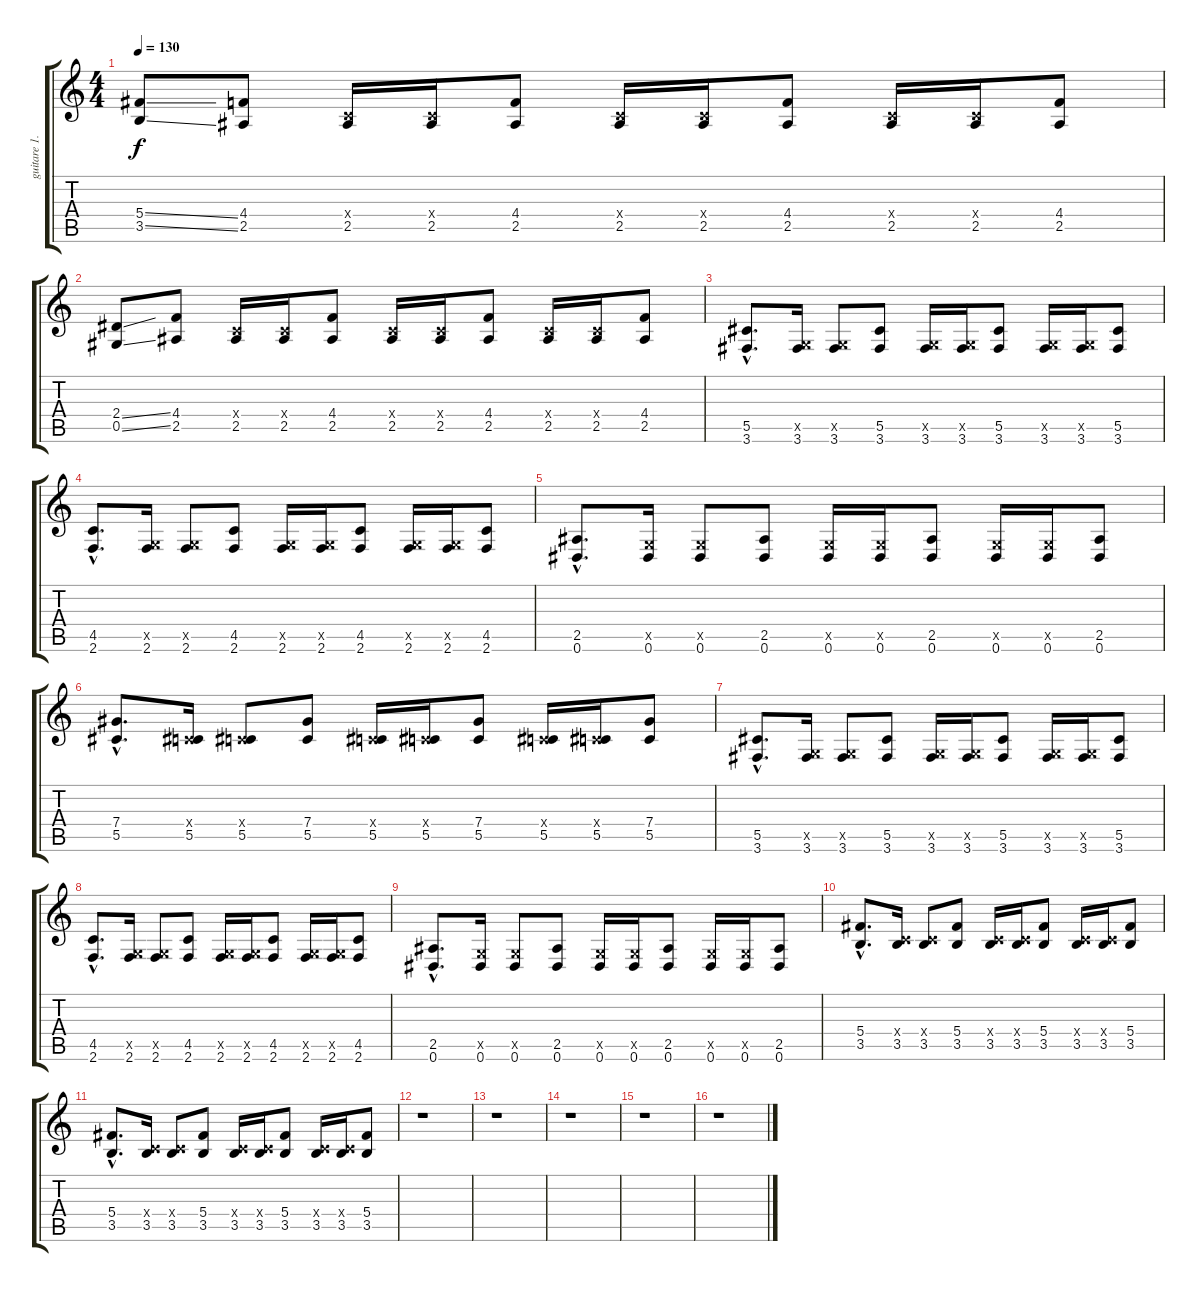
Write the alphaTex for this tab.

\track ("guitare 1." "guitare 1.") {instrument distortionguitar}
\staff {score tabs}
\tuning (Eb4 Bb3 Gb3 Db3 Ab2 Eb2) {hide}
\ts (4 4)
\tempo 130
\clef g2
\ks c
(5.4{ss} 3.5{ss}).8{dy f} (4.4 2.5).8 (-1.4{x} 2.5).16 (-1.4{x} 2.5).16 (4.4 2.5).8 (-1.4{x} 2.5).16 (-1.4{x} 2.5).16 (4.4 2.5).8 (-1.4{x} 2.5).16 (-1.4{x} 2.5).16 (4.4 2.5).8 |
(2.4{ss} 0.5{ss}).8 (4.4 2.5).8 (-1.4{x} 2.5).16 (-1.4{x} 2.5).16 (4.4 2.5).8 (-1.4{x} 2.5).16 (-1.4{x} 2.5).16 (4.4 2.5).8 (-1.4{x} 2.5).16 (-1.4{x} 2.5).16 (4.4 2.5).8 |
(5.5{hac} 3.6{hac}).8{d} (-1.5{x} 3.6).16 (-1.5{x} 3.6).8 (5.5 3.6).8 (-1.5{x} 3.6).16 (-1.5{x} 3.6).16 (5.5 3.6).8 (-1.5{x} 3.6).16 (-1.5{x} 3.6).16 (5.5 3.6).8 |
(4.5{hac} 2.6{hac}).8{d} (-1.5{x} 2.6).16 (-1.5{x} 2.6).8 (4.5 2.6).8 (-1.5{x} 2.6).16 (-1.5{x} 2.6).16 (4.5 2.6).8 (-1.5{x} 2.6).16 (-1.5{x} 2.6).16 (4.5 2.6).8 |
(2.5{hac} 0.6{hac}).8{d} (-1.5{x} 0.6).16 (-1.5{x} 0.6).8 (2.5 0.6).8 (-1.5{x} 0.6).16 (-1.5{x} 0.6).16 (2.5 0.6).8 (-1.5{x} 0.6).16 (-1.5{x} 0.6).16 (2.5 0.6).8 |
(7.4{hac} 5.5{hac}).8{d} (-1.4{x} 5.5).16 (-1.4{x} 5.5).8 (7.4 5.5).8 (-1.4{x} 5.5).16 (-1.4{x} 5.5).16 (7.4 5.5).8 (-1.4{x} 5.5).16 (-1.4{x} 5.5).16 (7.4 5.5).8 |
(5.5{hac} 3.6{hac}).8{d} (-1.5{x} 3.6).16 (-1.5{x} 3.6).8 (5.5 3.6).8 (-1.5{x} 3.6).16 (-1.5{x} 3.6).16 (5.5 3.6).8 (-1.5{x} 3.6).16 (-1.5{x} 3.6).16 (5.5 3.6).8 |
(4.5{hac} 2.6{hac}).8{d} (-1.5{x} 2.6).16 (-1.5{x} 2.6).8 (4.5 2.6).8 (-1.5{x} 2.6).16 (-1.5{x} 2.6).16 (4.5 2.6).8 (-1.5{x} 2.6).16 (-1.5{x} 2.6).16 (4.5 2.6).8 |
(2.5{hac} 0.6{hac}).8{d} (-1.5{x} 0.6).16 (-1.5{x} 0.6).8 (2.5 0.6).8 (-1.5{x} 0.6).16 (-1.5{x} 0.6).16 (2.5 0.6).8 (-1.5{x} 0.6).16 (-1.5{x} 0.6).16 (2.5 0.6).8 |
(5.4{hac} 3.5{hac}).8{d} (-1.4{x} 3.5).16 (-1.4{x} 3.5).8 (5.4 3.5).8 (-1.4{x} 3.5).16 (-1.4{x} 3.5).16 (5.4 3.5).8 (-1.4{x} 3.5).16 (-1.4{x} 3.5).16 (5.4 3.5).8 |
(5.4{hac} 3.5{hac}).8{d} (-1.4{x} 3.5).16 (-1.4{x} 3.5).8 (5.4 3.5).8 (-1.4{x} 3.5).16 (-1.4{x} 3.5).16 (5.4 3.5).8 (-1.4{x} 3.5).16 (-1.4{x} 3.5).16 (5.4 3.5).8 |
r.1 |
r.1 |
r.1 |
r.1 |
r.1
